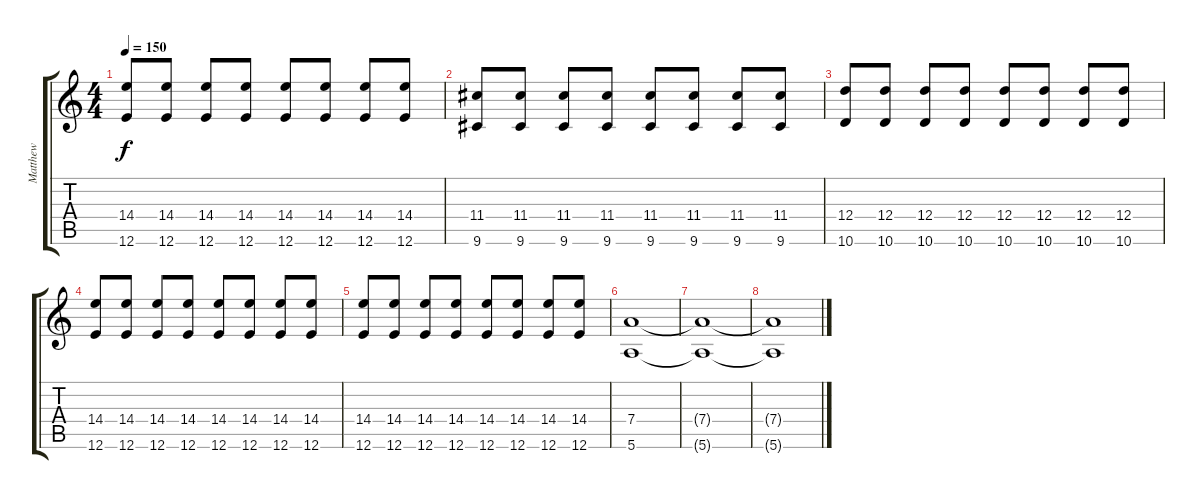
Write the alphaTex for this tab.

\track ("Matthew" "Matthew") {instrument distortionguitar}
\staff {score tabs}
\tuning (E4 B3 G3 D3 A2 E2) {hide}
\ts (4 4)
\tempo 150
\clef g2
\ks c
(14.4 12.6).8{dy f} (14.4 12.6).8 (14.4 12.6).8 (14.4 12.6).8 (14.4 12.6).8 (14.4 12.6).8 (14.4 12.6).8 (14.4 12.6).8 |
(11.4 9.6).8 (11.4 9.6).8 (11.4 9.6).8 (11.4 9.6).8 (11.4 9.6).8 (11.4 9.6).8 (11.4 9.6).8 (11.4 9.6).8 |
(12.4 10.6).8 (12.4 10.6).8 (12.4 10.6).8 (12.4 10.6).8 (12.4 10.6).8 (12.4 10.6).8 (12.4 10.6).8 (12.4 10.6).8 |
(14.4 12.6).8 (14.4 12.6).8 (14.4 12.6).8 (14.4 12.6).8 (14.4 12.6).8 (14.4 12.6).8 (14.4 12.6).8 (14.4 12.6).8 |
(14.4 12.6).8 (14.4 12.6).8 (14.4 12.6).8 (14.4 12.6).8 (14.4 12.6).8 (14.4 12.6).8 (14.4 12.6).8 (14.4 12.6).8 |
(7.4 5.6).1{volume 0} |
(7.4{t} 5.6{t}).1 |
(7.4{t} 5.6{t}).1
